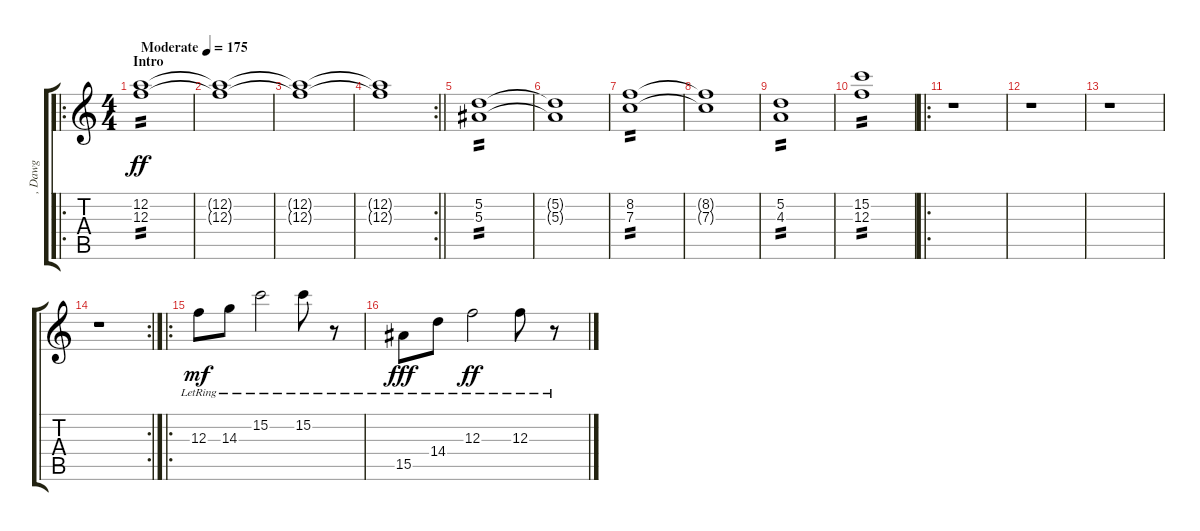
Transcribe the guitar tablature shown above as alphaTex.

\track (", Dawg" ", Dawg") {instrument electricguitarjazz}
\staff {score tabs}
\tuning (D4 A3 F3 C3 G2 D2) {hide}
\ro
\ts (4 4)
\section ("" "Intro")
\tempo (175 "Moderate")
\clef g2
\ks c
(12.2 12.3).1{tp 2 dy ff instrument electricguitarjazz} |
(12.2{t} 12.3{t}).1 |
(12.2{t} 12.3{t}).1 |
\rc 2
\barLineRight lightlight
(12.2{t} 12.3{t}).1 |
(5.2 5.3).1{tp 2} |
(5.2{t} 5.3{t}).1 |
(8.2 7.3).1{tp 2} |
(8.2{t} 7.3{t}).1 |
(5.2 4.3).1{tp 2} |
(15.2 12.3).1{tp 2} |
\ro
r.1 |
r.1 |
r.1 |
\rc 2
r.1 |
\ro
12.3{lr}.8{dy mf} 14.3{lr}.8 15.2{lr}.2 15.2{lr}.8 r.8 |
15.5{lr}.8{dy fff} 14.4{lr}.8 12.3{lr}.2{dy ff} 12.3{lr}.8 r.8
